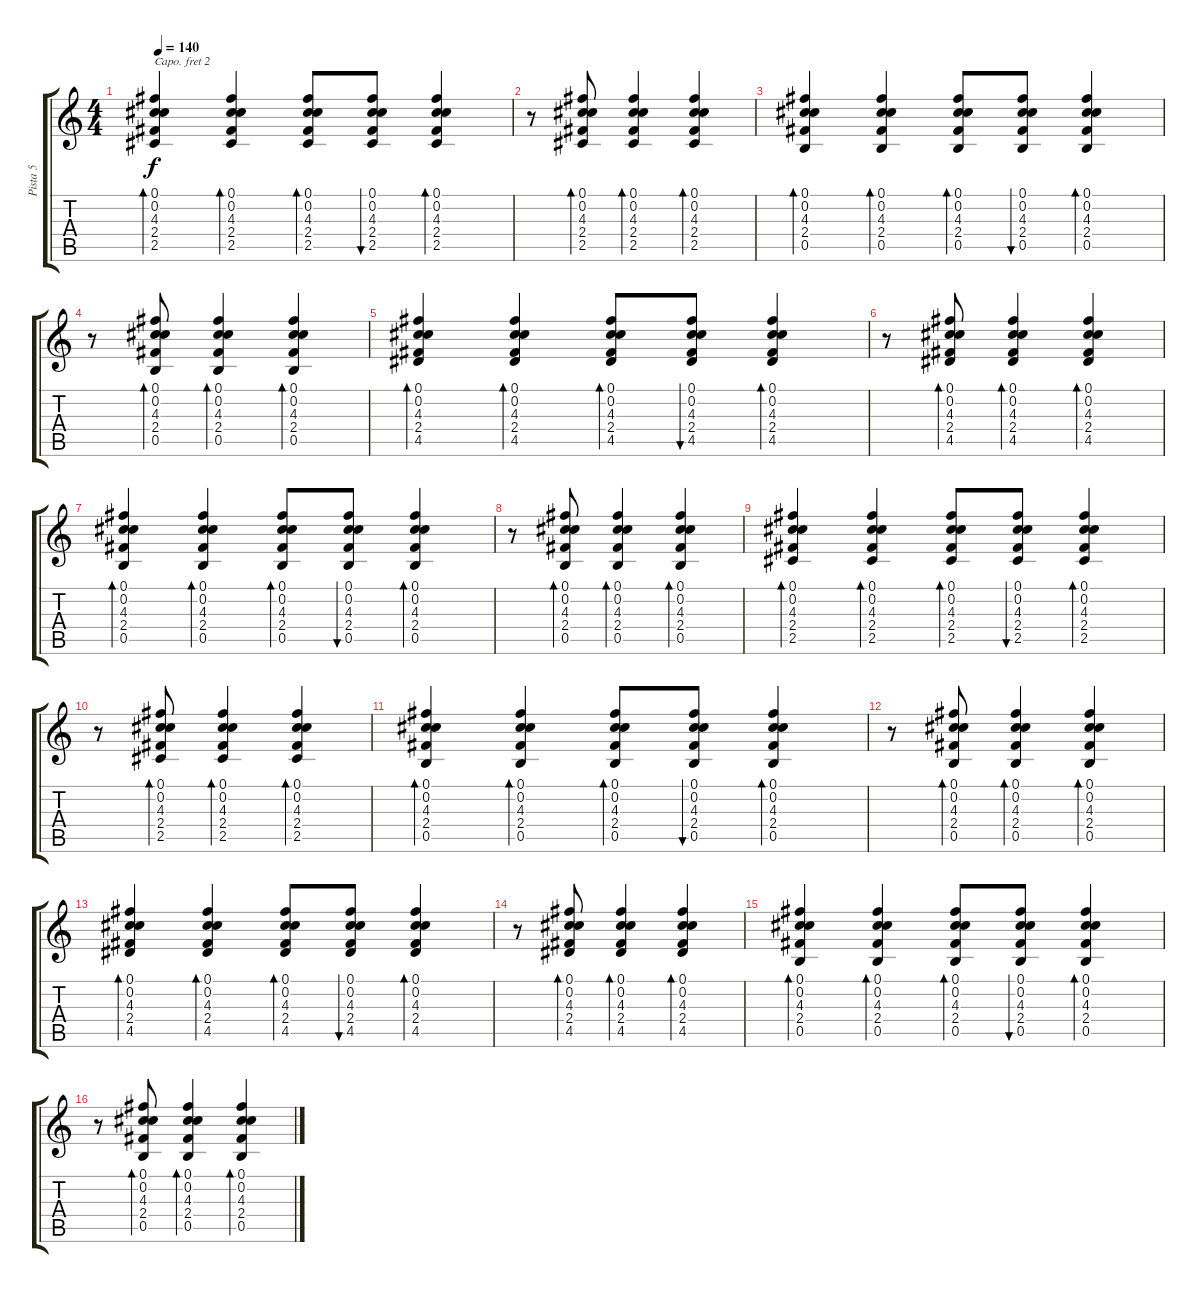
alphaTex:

\track ("Pista 5" "Pista 5") {instrument acousticguitarsteel}
\staff {score tabs}
\capo 2
\tuning (E4 B3 G3 D3 A2 E2) {hide}
\ts (4 4)
\tempo 140
\clef g2
\ks c
(0.1 0.2 4.3 2.4 2.5).4{bd 60 dy f} (0.1 0.2 4.3 2.4 2.5).4{bd 60} (0.1 0.2 4.3 2.4 2.5).8{bd 60} (0.1 0.2 4.3 2.4 2.5).8{bu 60} (0.1 0.2 4.3 2.4 2.5).4{bd 60} |
r.8 (0.1 0.2 4.3 2.4 2.5).8{bd 60} (0.1 0.2 4.3 2.4 2.5).4{bd 60} (0.1 0.2 4.3 2.4 2.5).4{bd 60} |
(0.1 0.2 4.3 2.4 0.5).4{bd 60} (0.1 0.2 4.3 2.4 0.5).4{bd 60} (0.1 0.2 4.3 2.4 0.5).8{bd 60} (0.1 0.2 4.3 2.4 0.5).8{bu 60} (0.1 0.2 4.3 2.4 0.5).4{bd 60} |
r.8 (0.1 0.2 4.3 2.4 0.5).8{bd 60} (0.1 0.2 4.3 2.4 0.5).4{bd 60} (0.1 0.2 4.3 2.4 0.5).4{bd 60} |
(0.1 0.2 4.3 2.4 4.5).4{bd 60} (0.1 0.2 4.3 2.4 4.5).4{bd 60} (0.1 0.2 4.3 2.4 4.5).8{bd 60} (0.1 0.2 4.3 2.4 4.5).8{bu 60} (0.1 0.2 4.3 2.4 4.5).4{bd 60} |
r.8 (0.1 0.2 4.3 2.4 4.5).8{bd 60} (0.1 0.2 4.3 2.4 4.5).4{bd 60} (0.1 0.2 4.3 2.4 4.5).4{bd 60} |
(0.1 0.2 4.3 2.4 0.5).4{bd 60} (0.1 0.2 4.3 2.4 0.5).4{bd 60} (0.1 0.2 4.3 2.4 0.5).8{bd 60} (0.1 0.2 4.3 2.4 0.5).8{bu 60} (0.1 0.2 4.3 2.4 0.5).4{bd 60} |
r.8 (0.1 0.2 4.3 2.4 0.5).8{bd 60} (0.1 0.2 4.3 2.4 0.5).4{bd 60} (0.1 0.2 4.3 2.4 0.5).4{bd 60} |
(0.1 0.2 4.3 2.4 2.5).4{bd 60} (0.1 0.2 4.3 2.4 2.5).4{bd 60} (0.1 0.2 4.3 2.4 2.5).8{bd 60} (0.1 0.2 4.3 2.4 2.5).8{bu 60} (0.1 0.2 4.3 2.4 2.5).4{bd 60} |
r.8 (0.1 0.2 4.3 2.4 2.5).8{bd 60} (0.1 0.2 4.3 2.4 2.5).4{bd 60} (0.1 0.2 4.3 2.4 2.5).4{bd 60} |
(0.1 0.2 4.3 2.4 0.5).4{bd 60} (0.1 0.2 4.3 2.4 0.5).4{bd 60} (0.1 0.2 4.3 2.4 0.5).8{bd 60} (0.1 0.2 4.3 2.4 0.5).8{bu 60} (0.1 0.2 4.3 2.4 0.5).4{bd 60} |
r.8 (0.1 0.2 4.3 2.4 0.5).8{bd 60} (0.1 0.2 4.3 2.4 0.5).4{bd 60} (0.1 0.2 4.3 2.4 0.5).4{bd 60} |
(0.1 0.2 4.3 2.4 4.5).4{bd 60} (0.1 0.2 4.3 2.4 4.5).4{bd 60} (0.1 0.2 4.3 2.4 4.5).8{bd 60} (0.1 0.2 4.3 2.4 4.5).8{bu 60} (0.1 0.2 4.3 2.4 4.5).4{bd 60} |
r.8 (0.1 0.2 4.3 2.4 4.5).8{bd 60} (0.1 0.2 4.3 2.4 4.5).4{bd 60} (0.1 0.2 4.3 2.4 4.5).4{bd 60} |
(0.1 0.2 4.3 2.4 0.5).4{bd 60} (0.1 0.2 4.3 2.4 0.5).4{bd 60} (0.1 0.2 4.3 2.4 0.5).8{bd 60} (0.1 0.2 4.3 2.4 0.5).8{bu 60} (0.1 0.2 4.3 2.4 0.5).4{bd 60} |
r.8 (0.1 0.2 4.3 2.4 0.5).8{bd 60} (0.1 0.2 4.3 2.4 0.5).4{bd 60} (0.1 0.2 4.3 2.4 0.5).4{bd 60}
